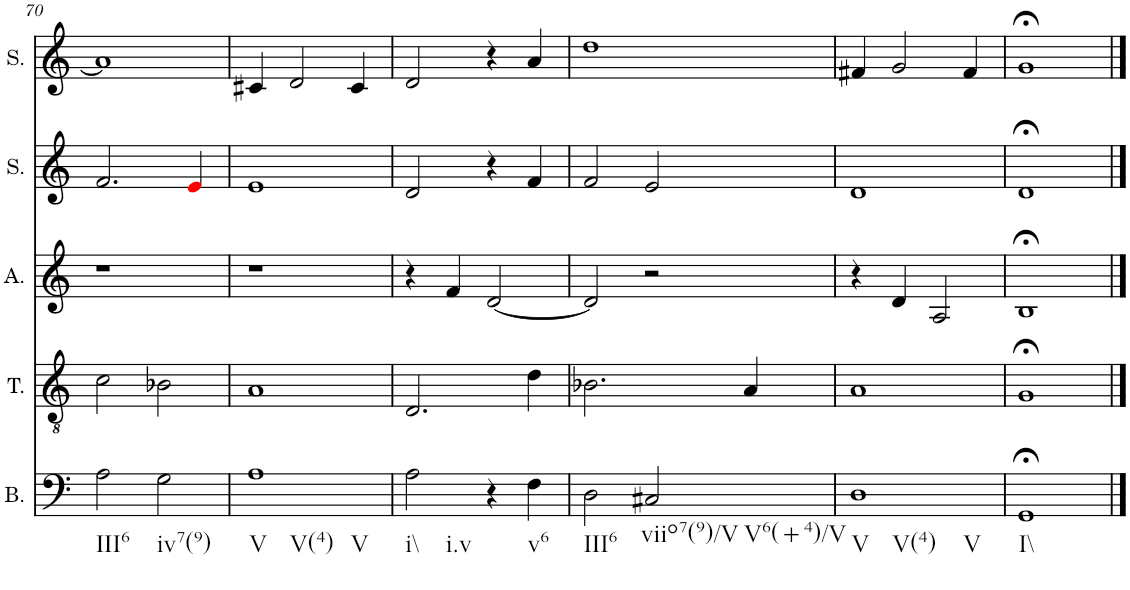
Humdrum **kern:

**kern	**kern	**kern	**kern	**kern
*part5	*part4	*part3	*part2	*part1
*staff5	*staff4	*staff3	*staff2	*staff1
*I"Bass	*I"Tenor	*I"Alto	*I"Soprano	*I"Soprano
*I'B.	*I'T.	*I'A.	*I'S.	*I'S.
!!LO:PB:g=z
*clefF4	*clefGv2	*clefG2	*clefG2	*clefG2
*k[]	*k[]	*k[]	*k[]	*k[]
*M4/4	*M4/4	*M4/4	*M4/4	*M4/4
=70	=70	=70	=70	=70
!LO:TX:b:t=III6	!	!	!	!
2A\	2c\	1r	2.f/	1a]
!LO:TX:b:t=iv7(9)	!	!	!	!
2G\	2B-X\	.	.	.
.	.	.	4ei/	.
=71	=71	=71	=71	=71
!LO:TX:b:t=V	!	!	!	!
!LO:TX:b:t=V(4)	!	!	!	!
!LO:TX:b:t=V	!	!	!	!
1A	1A	1r	1e	4c#X/
.	.	.	.	2d/
.	.	.	.	4c#/
=72	=72	=72	=72	=72
!LO:TX:b:t=i\\	!	!	!	!
!LO:TX:b:t=i.v	!	!	!	!
2A\	2.D/	4r	2d/	2d/
.	.	4f/	.	.
4r	.	[2d/	4r	4r
!LO:TX:b:t=v6	!	!	!	!
4F\	4d\	.	4f/	4a/
=73	=73	=73	=73	=73
!LO:TX:b:t=III6	!	!	!	!
2D\	2.B-X\	2d/]	2f/	1dd
!LO:TX:b:t=viio7(9)/V	!	!	!	!
!LO:TX:b:t=V6(+4)/V	!	!	!	!
2C#X/	.	2r	2e/	.
.	4A/	.	.	.
=74	=74	=74	=74	=74
!LO:TX:b:t=V	!	!	!	!
!LO:TX:b:t=V(4)	!	!	!	!
!LO:TX:b:t=V	!	!	!	!
1D	1A	4r	1d	4f#X/
.	.	4d/	.	2g/
.	.	2A/	.	.
.	.	.	.	4f#/
=75	=75	=75	=75	=75
!LO:TX:b:t=I\\	!	!	!	!
1GG;<	1G;<	1B;<	1d;<	1g;<
==	==	==	==	==
*-	*-	*-	*-	*-
